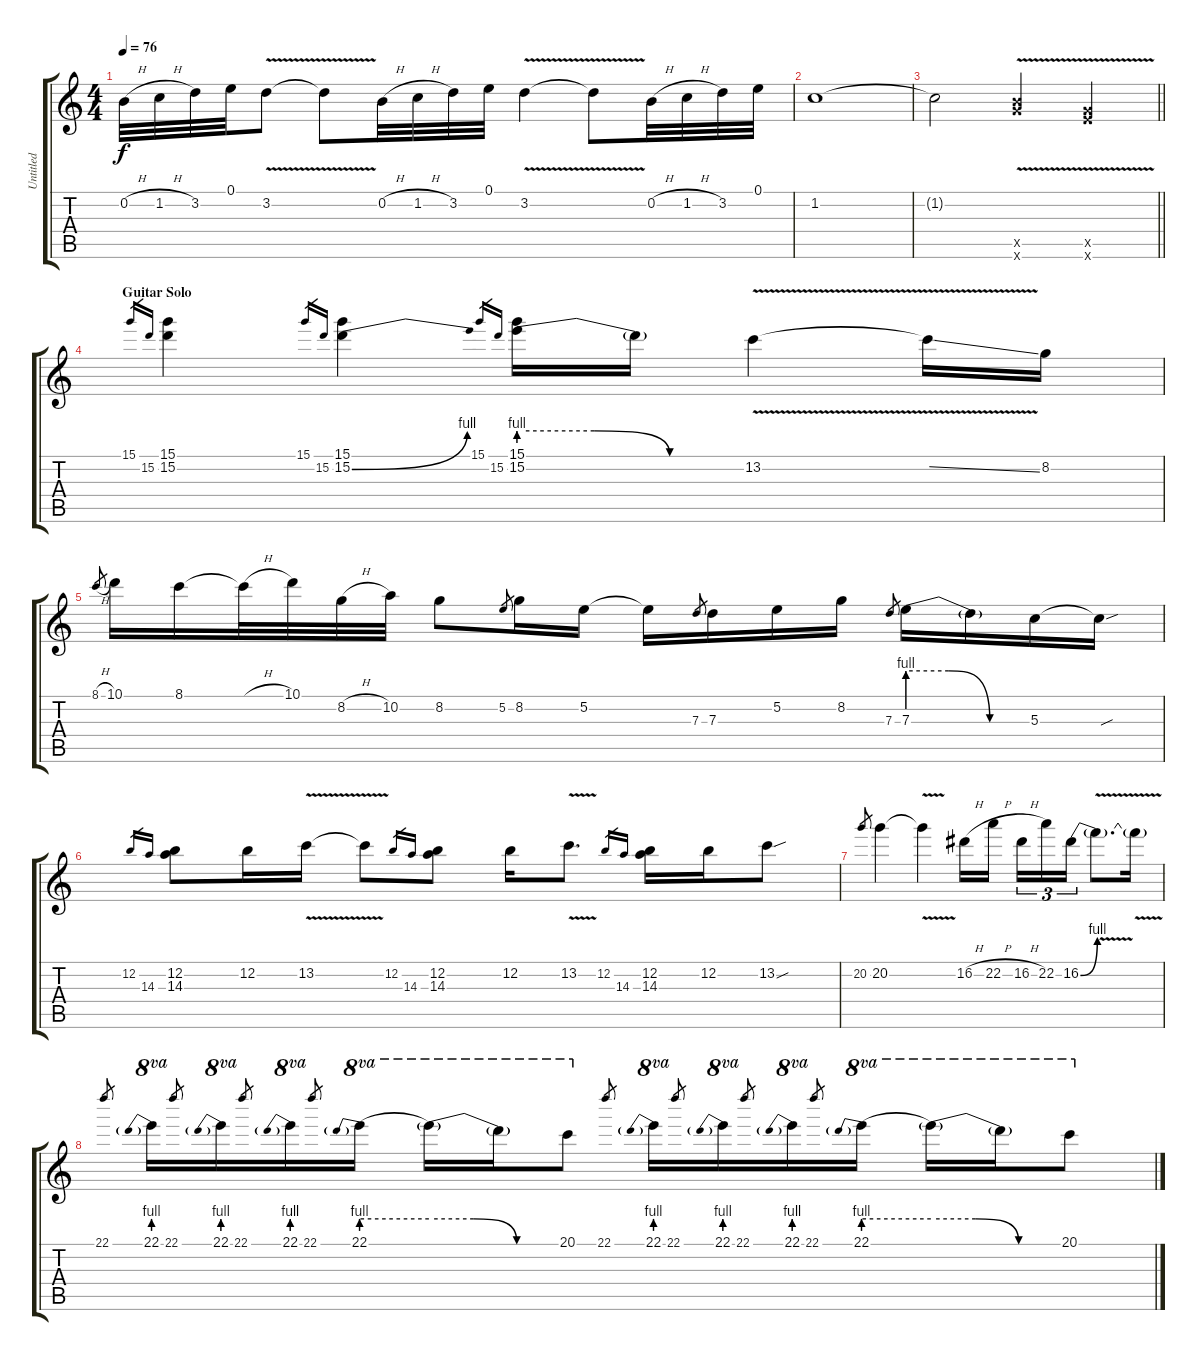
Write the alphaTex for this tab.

\track ("Untitled" "Untitled") {instrument distortionguitar}
\staff {score tabs}
\tuning (E4 B3 G3 D3 A2 E2) {hide}
\ts (4 4)
\tempo 76
\clef g2
\ks c
0.2{h}.32{dy f} 1.2{h}.32 3.2.32 0.1.32 3.2{v}.8 3.2{v t}.8 0.2{h}.32 1.2{h}.32 3.2.32 0.1.32 3.2{v}.4 3.2{v t}.8 0.2{h}.32 1.2{h}.32 3.2.32 0.1.32 |
1.2.1 |
\barLineRight lightlight
1.2{t}.2 (10.5{v x} 19.6{v x}).4 (10.5{v x} 12.6{v x}).4 |
\section ("" "Guitar Solo")
15.1.16{gr} 15.2.16{gr} (15.1 15.2).4 15.1.16{gr} 15.2.16{gr} (15.1 15.2{be (bend 0 0 60 4)}).4 15.1.16{gr} 15.2.16{gr} (15.1 15.2{be (custom 0 4 20 4 40 0 60 0)}).16 15.2{t}.16 13.2{v}.4 13.2{ss t}.16 8.2.16 |
8.1{h}.8{gr} 10.1.16 8.1.16 8.1{h t}.32 10.1.32 8.2{h}.32 10.2.32 8.2.8 5.2.8{gr} 8.2.16 5.2.16 5.2{t}.16 7.3.8{gr} 7.3.16 5.2.16 8.2.16 7.3.8{gr} 7.3{be (custom 0 4 20 4 40 0 60 0)}.16 7.3{t}.16 5.3.16 5.3{sou t}.16 |
12.2.16{gr} 14.3.16{gr} (12.2 14.3).8 12.2.16 13.2{v}.16 13.2{v t}.8 12.2.16{gr} 14.3.16{gr} (12.2 14.3).8 12.2.16 13.2{v}.8{d} 12.2.16{gr} 14.3.16{gr} (12.2 14.3).16 12.2.16 13.2{sou}.8 |
20.2.8{gr} 20.2.4 20.2{v t}.4 16.2{h}.16 22.2{h}.16{beam splitsecondary} 16.2{h}.16{tu (3 2)} 22.2.16{tu (3 2)} 16.2{be (bend 0 0 60 4)}.16{tu (3 2)} 16.2{v t}.8{d} 16.2{t}.16 |
22.1.8{gr} 22.1{be (prebend 0 4 60 4)}.16{ot 8va} 22.1.8{gr} 22.1{be (prebend 0 4 60 4)}.16{ot 8va} 22.1.8{gr} 22.1{be (prebend 0 4 60 4)}.16{ot 8va} 22.1.8{gr} 22.1{be (prebend 0 4 60 4)}.16{ot 8va} 22.1{be (custom 0 4 20 4 40 0 60 0) t}.16{ot 8va} 22.1{t}.16{ot 8va} 20.1.8{ot 8va} 22.1.8{gr} 22.1{be (prebend 0 4 60 4)}.16{ot 8va} 22.1.8{gr} 22.1{be (prebend 0 4 60 4)}.16{ot 8va} 22.1.8{gr} 22.1{be (prebend 0 4 60 4)}.16{ot 8va} 22.1.8{gr} 22.1{be (prebend 0 4 60 4)}.16{ot 8va} 22.1{be (custom 0 4 20 4 40 0 60 0) t}.16{ot 8va} 22.1{t}.16{ot 8va} 20.1.8{ot 8va}
